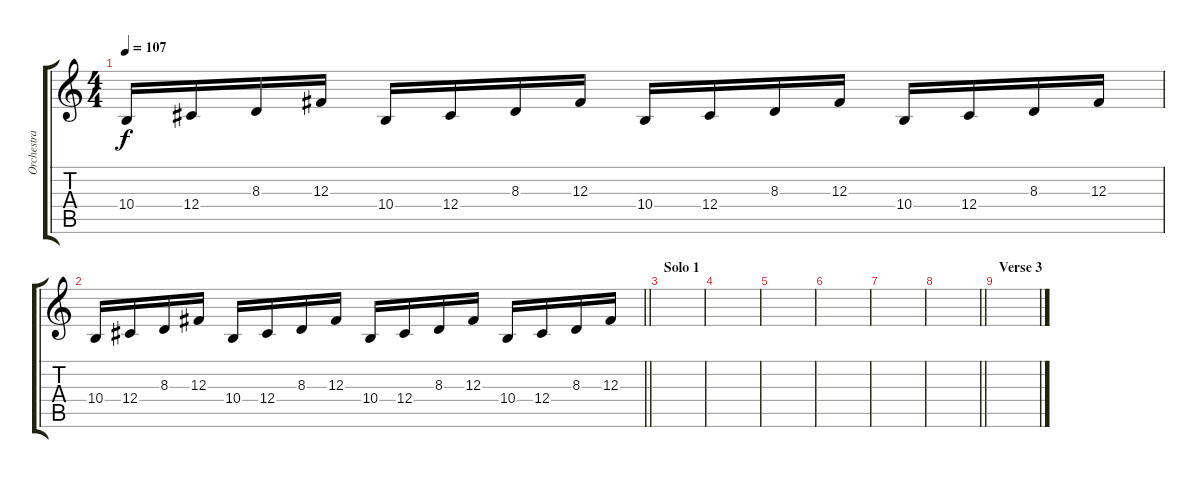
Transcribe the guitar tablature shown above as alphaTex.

\track ("Orchestra 2" "Orchestra ") {instrument stringensemble1}
\staff {score tabs}
\tuning (Eb4 Bb3 Gb3 Db3 Ab2 Eb2) {hide}
\ts (4 4)
\tempo 107
\clef g2
\ks c
10.4.16{dy f} 12.4.16 8.3.16 12.3.16 10.4.16 12.4.16 8.3.16 12.3.16 10.4.16{balance 8} 12.4.16 8.3.16 12.3.16 10.4.16 12.4.16 8.3.16 12.3.16 |
\barLineRight lightlight
10.4.16{volume 14} 12.4.16 8.3.16 12.3.16 10.4.16 12.4.16 8.3.16 12.3.16 10.4.16 12.4.16 8.3.16 12.3.16 10.4.16 12.4.16 8.3.16 12.3.16 |
\section ("" "Solo 1")
|
|
|
|
|
\barLineRight lightlight
|
\section ("" "Verse 3")
